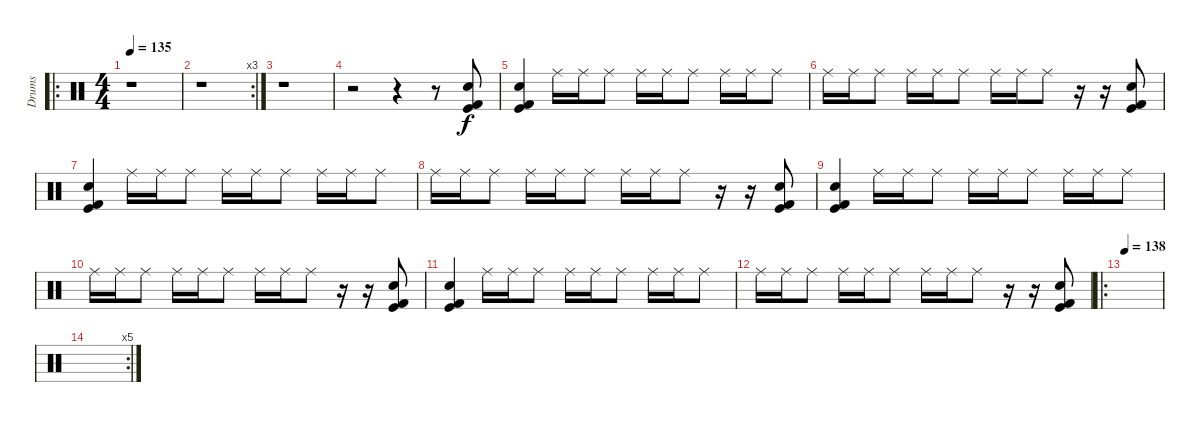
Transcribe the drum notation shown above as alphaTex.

\track ("Drums" "Drums") {instrument percussion}
\staff {score}
\articulation defaults
\ro
\ts (4 4)
\tempo 135
\clef neutral
\ks c
r.1{dy f} |
\rc 3
r.1 |
r.1 |
r.2 r.4 r.8 ("Electric Snare (hit)" "Kick (hit) 2" "Kick (hit)").8 |
("Electric Snare (hit)" "Kick (hit) 2" "Kick (hit)").4 "Ride (middle)".16 "Ride (middle)".16 "Ride (middle)".8 "Ride (middle)".16 "Ride (middle)".16 "Ride (middle)".8 "Ride (middle)".16 "Ride (middle)".16 "Ride (middle)".8 |
"Ride (middle)".16 "Ride (middle)".16 "Ride (middle)".8 "Ride (middle)".16 "Ride (middle)".16 "Ride (middle)".8 "Ride (middle)".16 "Ride (middle)".16 "Ride (middle)".8 r.16 r.16 ("Electric Snare (hit)" "Kick (hit) 2" "Kick (hit)").8 |
("Electric Snare (hit)" "Kick (hit) 2" "Kick (hit)").4 "Ride (middle)".16 "Ride (middle)".16 "Ride (middle)".8 "Ride (middle)".16 "Ride (middle)".16 "Ride (middle)".8 "Ride (middle)".16 "Ride (middle)".16 "Ride (middle)".8 |
"Ride (middle)".16 "Ride (middle)".16 "Ride (middle)".8 "Ride (middle)".16 "Ride (middle)".16 "Ride (middle)".8 "Ride (middle)".16 "Ride (middle)".16 "Ride (middle)".8 r.16 r.16 ("Electric Snare (hit)" "Kick (hit) 2" "Kick (hit)").8{volume 14} |
("Electric Snare (hit)" "Kick (hit) 2" "Kick (hit)").4 "Ride (middle)".16 "Ride (middle)".16 "Ride (middle)".8 "Ride (middle)".16 "Ride (middle)".16 "Ride (middle)".8 "Ride (middle)".16 "Ride (middle)".16 "Ride (middle)".8 |
"Ride (middle)".16 "Ride (middle)".16 "Ride (middle)".8 "Ride (middle)".16 "Ride (middle)".16 "Ride (middle)".8 "Ride (middle)".16 "Ride (middle)".16 "Ride (middle)".8 r.16 r.16 ("Electric Snare (hit)" "Kick (hit) 2" "Kick (hit)").8{volume 15} |
("Electric Snare (hit)" "Kick (hit) 2" "Kick (hit)").4 "Ride (middle)".16 "Ride (middle)".16 "Ride (middle)".8 "Ride (middle)".16 "Ride (middle)".16 "Ride (middle)".8 "Ride (middle)".16 "Ride (middle)".16 "Ride (middle)".8 |
"Ride (middle)".16 "Ride (middle)".16 "Ride (middle)".8 "Ride (middle)".16 "Ride (middle)".16 "Ride (middle)".8 "Ride (middle)".16 "Ride (middle)".16 "Ride (middle)".8 r.16 r.16 ("Electric Snare (hit)" "Kick (hit) 2" "Kick (hit)").8 |
\ro
\tempo 138
|
\rc 5
